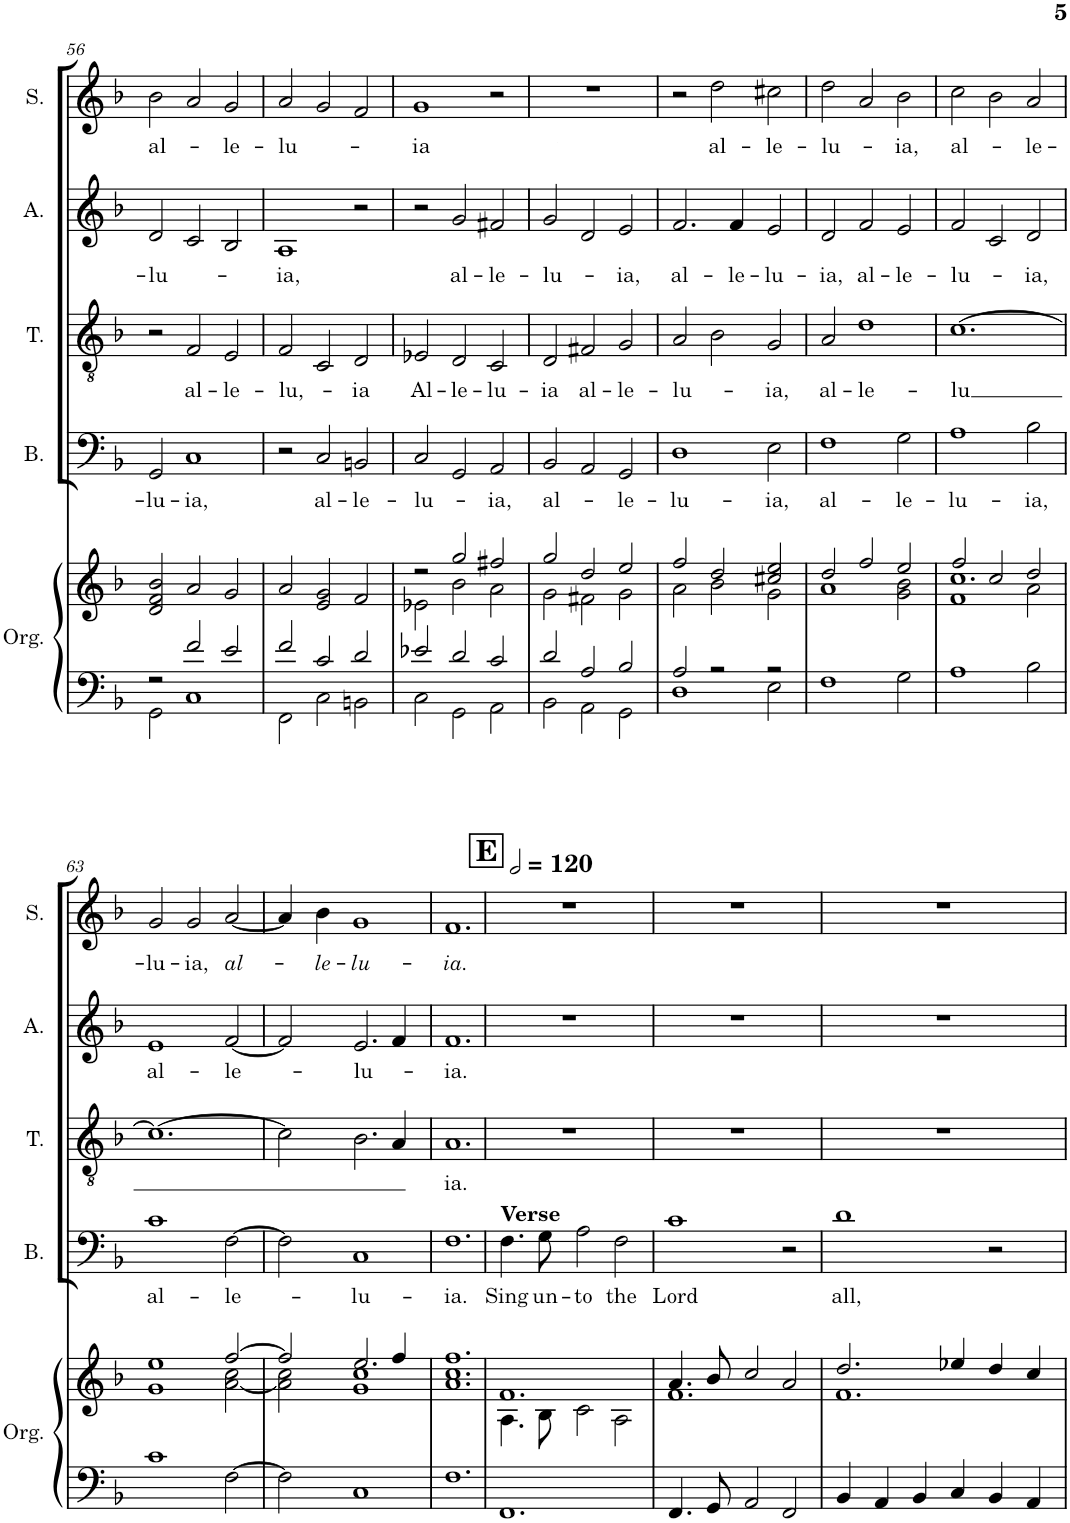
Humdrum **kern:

**kern	**kern	**kern	**text	**kern	**text	**kern	**text	**kern	**text
*part5	*part5	*part4	*part4	*part3	*part3	*part2	*part2	*part1	*part1
*staff6	*staff5	*staff4	*staff4	*staff3	*staff3	*staff2	*staff2	*staff1	*staff1
*I"Organ	*	*I"Bass	*	*I"Tenor	*	*I"Alto	*	*I"Soprano	*
*I'Org.	*	*I'B.	*	*I'T.	*	*I'A.	*	*I'S.	*
!!LO:PB:g=z
*clefF4	*clefG2	*clefF4	*	*clefGv2	*	*clefG2	*	*clefG2	*
*	*	*	*	*	*	*Trd1c2	*	*	*
*k[b-]	*k[b-]	*k[b-]	*	*k[b-]	*	*k[b-]	*	*k[b-]	*
*M3/2	*M3/2	*M3/2	*	*M3/2	*	*M3/2	*	*M3/2	*
=56	=56	=56	=56	=56	=56	=56	=56	=56	=56
*^	*	*	*	*	*	*	*	*	*
!	!	!	!	!LO:LY:b	!	!	!	!LO:LY:b	!	!LO:LY:b
2r	2GG\	2d/ 2f/ 2b-/	2GG/	-lu-	2r	.	2d/	-lu-	2b-\	al-
!	!	!	!	!LO:LY:b	!	!LO:LY:b	!	!	!	!
2f/	1C	2a/	1C	-ia,	2F/	al-	2c/	.	2a/	.
!	!	!	!	!	!	!LO:LY:b	!	!	!	!LO:LY:b
2e/	.	2g/	.	.	2E/	-le-	2B-/	.	2g/	-le-
=57	=57	=57	=57	=57	=57	=57	=57	=57	=57	=57
!	!	!	!	!	!	!LO:LY:b	!	!LO:LY:b	!	!LO:LY:b
2f/	2FF\	2a/	2r	.	2F/	lu,-	1A	-ia,	2a/	-lu-
!	!	!	!	!LO:LY:b	!	!	!	!	!	!
2c/	2C\	2e/ 2g/	2C/	al-	2C/	.	.	.	2g/	.
!	!	!	!	!LO:LY:b	!	!LO:LY:b	!	!	!	!
2d/	2BBn\	2f/	2BBn/	-le-	2D/	-ia	2r	.	2f/	.
=58	=58	=58	=58	=58	=58	=58	=58	=58	=58	=58
*	*	*^	*	*	*	*	*	*	*	*
!	!	!	!	!	!LO:LY:b	!	!LO:LY:b	!	!	!	!LO:LY:b
2e-X/	2C\	2r	2e-X\	2C/	-lu-	2E-X/	Al-	2r	.	1g	-ia
!	!	!	!	!	!	!	!LO:LY:b	!	!LO:LY:b	!	!
2d/	2GG\	2gg/	2b-\	2GG/	.	2D/	-le-	2g/	al-	.	.
!	!	!	!	!	!LO:LY:b	!	!LO:LY:b	!	!LO:LY:b	!	!
2c/	2AA\	2ff#X/	2a\	2AA/	-ia,	2C/	-lu-	2f#X/	-le-	2r	.
=59	=59	=59	=59	=59	=59	=59	=59	=59	=59	=59	=59
!	!	!	!	!	!LO:LY:b	!	!LO:LY:b	!	!LO:LY:b	!	!
*	*	*	*	*	*	*	*	*	*	*^	*
2d/	2BB-\	2gg/	2g\	2BB-/	al-	2D/	-ia	2g/	-lu-	1.r	8.ryy	.
!	!	!	!	!	!	!	!	!	!	!	!LO:TX:b:t=.	!
.	.	.	.	.	.	.	.	.	.	.	1ryy	.
!	!	!	!	!	!	!	!LO:LY:b	!	!	!	!	!
2A/	2AA\	2dd/	2f#X\	2AA/	.	2F#X/	-al-	2d/	.	.	.	.
!	!	!	!	!	!LO:LY:b	!	!LO:LY:b	!	!LO:LY:b	!	!	!
2B-/	2GG\	2ee/	2g\	2GG/	-le-	2G/	-le-	2e/	-ia,	.	.	.
.	.	.	.	.	.	.	.	.	.	.	4ryy	.
.	.	.	.	.	.	.	.	.	.	.	16ryy	.
=60	=60	=60	=60	=60	=60	=60	=60	=60	=60	=60	=60	=60
!	!	!	!	!	!LO:LY:b	!	!LO:LY:b	!	!LO:LY:b	!	!	!
*	*	*	*	*	*	*	*	*	*	*v	*v	*
2A/	1D	2ff/	2a\	1D	-lu-	2A/	-lu-	2.f/	al-	2r	.
!	!	!	!	!	!	!	!	!	!	!	!LO:LY:b
2r	.	2dd/	2b-\	.	.	2B-\	.	.	.	2dd\	al-
!	!	!	!	!	!	!	!	!	!LO:LY:b	!	!
.	.	.	.	.	.	.	.	4f/	-le-	.	.
!	!	!	!	!	!LO:LY:b	!	!LO:LY:b	!	!LO:LY:b	!	!LO:LY:b
2r	2E\	2cc#X/ 2ee/	2g\	2E\	-ia,	2G/	-ia,	2e/	-lu-	2cc#X\	-le-
=61	=61	=61	=61	=61	=61	=61	=61	=61	=61	=61	=61
!	!	!	!	!	!LO:LY:b	!	!LO:LY:b	!	!LO:LY:b	!	!LO:LY:b
*v	*v	*	*	*	*	*	*	*	*	*	*
1F	2dd/	1a	1F	al-	2A/	al-	2d/	-ia,	2dd\	-lu-
!	!	!	!	!	!	!LO:LY:b	!	!LO:LY:b	!	!
.	2ff/	.	.	.	1d	-le-	2f/	al-	2a/	.
!	!	!	!	!LO:LY:b	!	!	!	!LO:LY:b	!	!LO:LY:b
2G\	2ee/	2g\ 2b-\	2G\	-le-	.	.	2e/	-le-	2b-\	-ia,
=62	=62	=62	=62	=62	=62	=62	=62	=62	=62	=62
*	*	*^	*	*	*	*	*	*	*	*
!	!	!	!	!	!LO:LY:b	!	!LO:LY:b	!	!LO:LY:b	!	!LO:LY:b
1A	2ff/	1f	1.cc	1A	-lu-	[>1.c	-lu	2f/	-lu-	2cc\	al-
.	2cc/	.	.	.	.	.	.	2c/	.	2b-\	.
!	!	!	!	!	!LO:LY:b	!	!	!	!LO:LY:b	!	!LO:LY:b
2B-\	2dd/	2a\	.	2B-\	-ia,	.	.	2d/	-ia,	2a/	-le-
*	*	*v	*v	*	*	*	*	*	*	*	*
!!LO:LB:g=z
=63	=63	=63	=63	=63	=63	=63	=63	=63	=63	=63
!	!	!	!	!LO:LY:b	!	!	!	!LO:LY:b	!	!LO:LY:b
1c	1ee	1g	1c	al-	1.c_	.	1e	al-	2g/	-lu-
!	!	!	!	!	!	!	!	!	!	!LO:LY:b
.	.	.	.	.	.	.	.	.	2g/	-ia,
!	!	!	!	!LO:LY:b	!	!	!	!LO:LY:b	!	!LO:LY:b
[2F\	[2ff/	[2a\ 2cc\	[>2F\	-le-	.	.	[<2f/	-le-	[<2a/	al-
=64	=64	=64	=64	=64	=64	=64	=64	=64	=64	=64
2F\]	2ff/]	2a\] 2cc\	2F\]	.	2c\]	.	2f/]	.	4a/]	.
!	!	!	!	!	!	!	!	!	!	!LO:LY:b
.	.	.	.	.	.	.	.	.	4b-\	-le-
!	!	!	!	!LO:LY:b	!	!	!	!LO:LY:b	!	!LO:LY:b
1C	2.ee/	1g 1cc	1C	-lu-	2.B-\	.	2.e/	-lu-	1g	-lu-
.	4ff/	.	.	.	4A/	.	4f/	.	.	.
=65	=65	=65	=65	=65	=65	=65	=65	=65	=65	=65
!	!	!	!	!LO:LY:b	!	!LO:LY:b	!	!LO:LY:b	!	!LO:LY:b
1.F	1.ff	1.a 1.cc	1.F	-ia.	1.A	ia.	1.f	-ia.	1.f	-ia.
=66	=66	=66	=66	=66	=66	=66	=66	=66	=66	=66
!!LO:REH:place=s1:a:B:cj:fs=14:t=E
*	*	*	*	*	*	*	*	*	*MM240	*
!	!	!	!LO:TX:a:B:t=Verse	!	!	!	!	!	!	!
!	!	!	!	!LO:LY:b	!	!	!	!	!	!
1.FF	1.f	4.A\	4.F\	Sing	1.r	.	1.r	.	1.r	.
!	!	!	!	!LO:LY:b	!	!	!	!	!	!
.	.	8B-\	8G\	un-	.	.	.	.	.	.
!	!	!	!	!LO:LY:b	!	!	!	!	!	!
.	.	2c\	2A\	-to	.	.	.	.	.	.
!	!	!	!	!LO:LY:b	!	!	!	!	!	!
.	.	2A\	2F\	the	.	.	.	.	.	.
=67	=67	=67	=67	=67	=67	=67	=67	=67	=67	=67
!	!	!	!	!LO:LY:b	!	!	!	!	!	!
4.FF/	4.a/	1.f	1c	Lord	1.r	.	1.r	.	1.r	.
8GG/	8b-/	.	.	.	.	.	.	.	.	.
2AA/	2cc/	.	.	.	.	.	.	.	.	.
2FF/	2a/	.	2r	.	.	.	.	.	.	.
=68	=68	=68	=68	=68	=68	=68	=68	=68	=68	=68
!	!	!	!	!LO:LY:b	!	!	!	!	!	!
4BB-/	2.dd/	1.f	1d	all,	1.r	.	1.r	.	1.r	.
4AA/	.	.	.	.	.	.	.	.	.	.
4BB-/	.	.	.	.	.	.	.	.	.	.
4C/	4ee-X/	.	.	.	.	.	.	.	.	.
4BB-/	4dd/	.	2r	.	.	.	.	.	.	.
4AA/	4cc/	.	.	.	.	.	.	.	.	.
*	*v	*v	*	*	*	*	*	*	*	*
=	=	=	=	=	=	=	=	=	=
*-	*-	*-	*-	*-	*-	*-	*-	*-	*-
